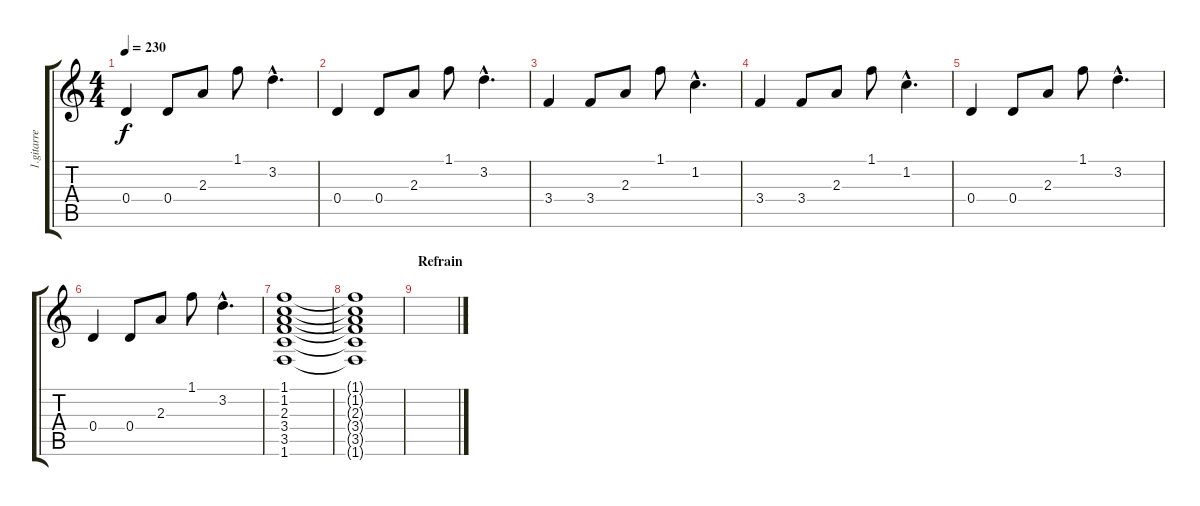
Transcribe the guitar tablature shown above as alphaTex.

\track ("1.gitarre" "1.gitarre") {instrument electricguitarjazz}
\staff {score tabs}
\tuning (E4 B3 G3 D3 A2 E2) {hide}
\ts (4 4)
\tempo 230
\clef g2
\ks c
0.4.4{dy f} 0.4.8 2.3.8 1.1.8 3.2{hac}.4{d} |
0.4.4 0.4.8 2.3.8 1.1.8 3.2{hac}.4{d} |
3.4.4 3.4.8 2.3.8 1.1.8 1.2{hac}.4{d} |
3.4.4 3.4.8 2.3.8 1.1.8 1.2{hac}.4{d} |
0.4.4 0.4.8 2.3.8 1.1.8 3.2{hac}.4{d} |
0.4.4 0.4.8 2.3.8 1.1.8 3.2{hac}.4{d} |
(1.1 1.2 2.3 3.4 3.5 1.6).1 |
(1.1{t} 1.2{t} 2.3{t} 3.4{t} 3.5{t} 1.6{t}).1 |
\section ("" "Refrain")
